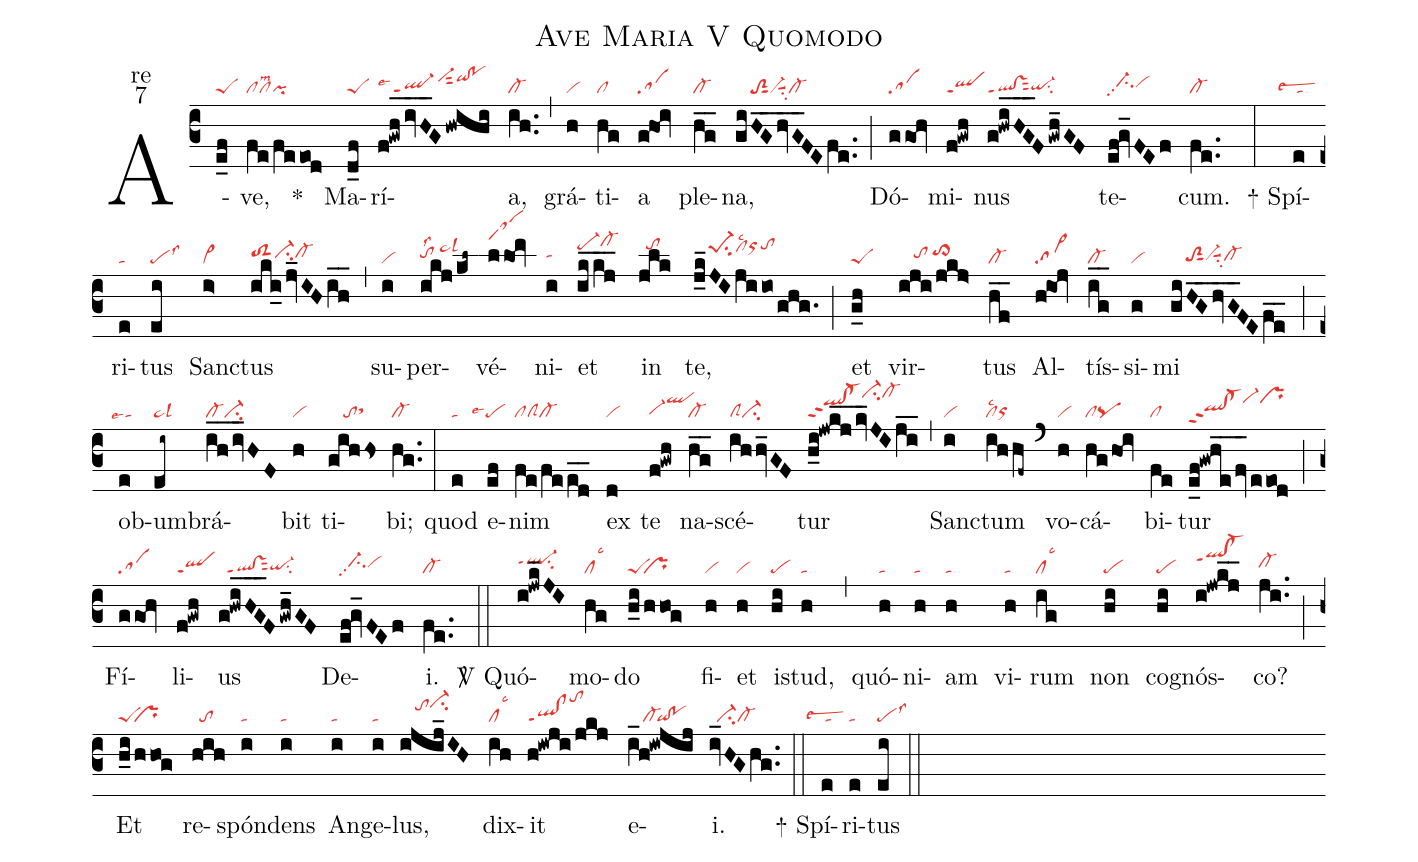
name:Ave Maria V Quomodo;
office-part:re;
mode:7;
nabc-lines:1;
%%
(c3) A(e_f|peS)ve,(fe/feeod|clcllsm2pi) <sp>*</sp>()
Ma(d_f|peS)rí(f!gwh_ivH__G/hwihi|ql-ppt1lse4vi-hjsut2qihj!pohj)a,(ih..|cl-) (,)
grá(h|vi)ti(hg|cl)a(g!hoi|sa) ple(hg__|cl-)na,(giHG__hvG__FEfe..|////toS2sut1vi-suu1su2cl-) (;)
Dó(ggoh|sa)mi(f!gwh|qlppt1)nus(g!hwiHG___F/gwh_GF|ql!vssut2ppt1qi-hgsu2) te(ef!gv_FEf|//ci-hhpp2vihh)cum.(fe..|cl-) (:)

<sp>+</sp> Spí(e|````talsew2)ri(e|ta)tus(ei|pelss3) Sanc(i>|vi>)tus(iki_jv_IHih__|toS2hhci-hhcl-hh) (,)
su(i|vi)per(ikj/kl~|tohhlss2/ta>hjlsl3)vé(llom|saMhn)ni(i|tahh)et(ik_kj__|pe-hkcl-hl) in(jlk|//tohk)
te,(j_k_JIjiio/ghg.|////pe-1hjsu2clhjlsc2orhktohk) (;)
et(g_h|peS) vir(iji/jkj>|////tohh/to>hi)tus(hf__|cl-)
Al(h!ioj|sa>)tís(ig__|cl-)si(g|vi)mi(giHG__hvG__FEfe__|////toS2hgsut1vi-hgsuu1su2cl-hg) (;)
ob(e|``talse4)um(ei~|ta>lsl3)brá(ih__/iv_HF|cl-ci-)bit(h|vi) ti(gihhs|////tosthh)bi;(hg..|cl-) (:)
quod(e|ta) e(ef|````pelse4)nim(fe/feed__|clclScl-) ex(d|vi) te(f!gwh|vi-hgqlhk)
na(hg__|cl-)scé(ihhv_GF|clSci-)tur(h_i!jwkj__/kv_JIji__|qlhj!cl-hjppt2ci-hmcl-hm) (,)
Sanc(i|vi)tum(ihhf~|cllsc2orhg) (`) vo(h|vi)cá(hghoi|clpq)bi(fe|cl)tur(e_f!gwhe__/fv_/eeod|qlhh!cl-hhppt2vi-hkprhk) (;)
Fí(ggoh|sa)li(f!gwh|qlppt1)us(g!hwiHG___F/gwh_GF|//ql!vsppt1sut2qi-hgsu2) De(ef!gv_FEf|//ci-hhpp2vihh)i.(fe..|cl-) (::)

<sp>V/</sp> Quó(i!jwk_JI|ql-hippt1su2)mo(hg|cllsc3)do(h_i/hhog|peS``pr) fi(h|vi)et(h|vi) i(hi|pe)stud,(h|ta) (,)
quó(h|ta)ni(h|ta)am(h|ta) vi(h|ta)rum(ig|cllsc3) non(hi|pe) co(hi|pe)gnós(i!jwkj__|qlhj!cl-hjppt1)co?(ji..|cl-hh) (;)
Et(h_i/hhog|peS``pr) re(hih|//to)spón(i|ta)dens(i|ta) An(i|ta)ge(i|ta)lus,(ijij_IH|////tohjci-hk)
dix(ih|cllsc3)it(h!iwji/jkj|ql!clppt1tohm) e(i_h!iwjij|////cl-`qi!po)i.(iv_HGhg..|//ci-cl-) (::)

<sp>+</sp> Spí(e|````talsew2)ri(e|ta)tus(ei|pelss3) (::)
